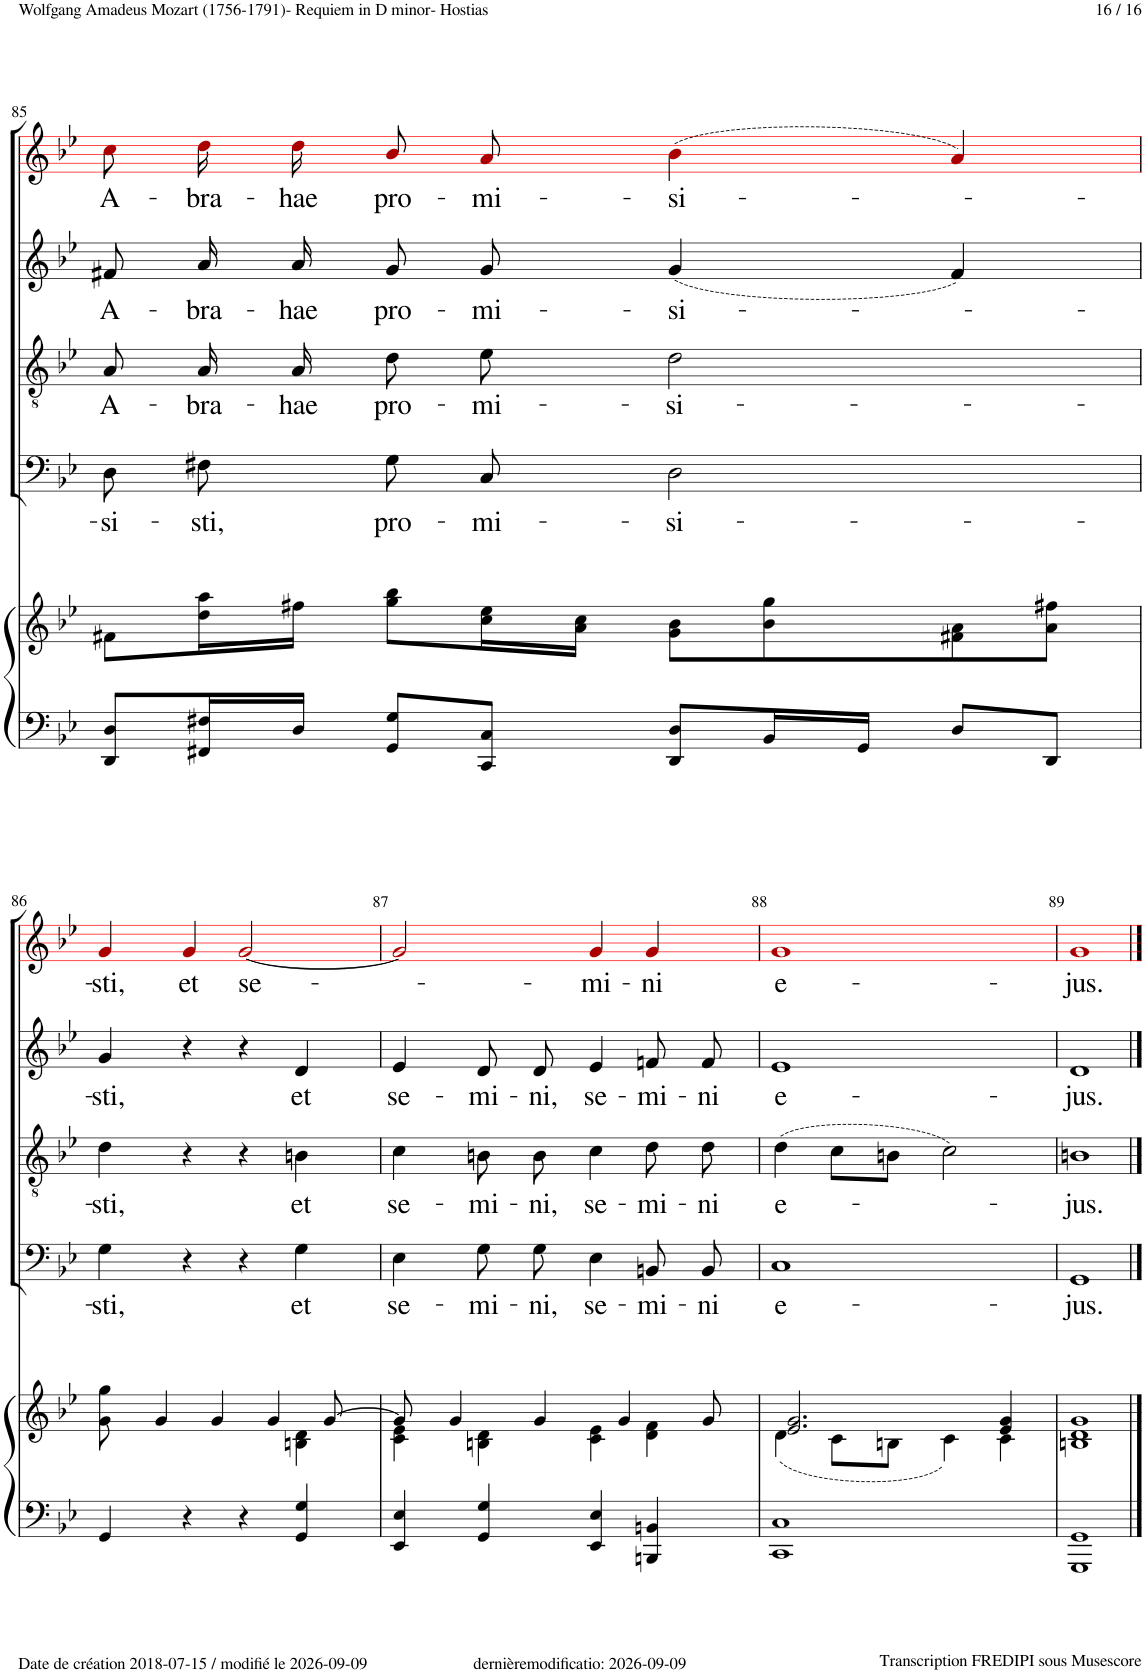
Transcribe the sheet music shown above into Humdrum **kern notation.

**kern	**kern	**kern	**text	**kern	**text	**kern	**text	**kern	**text
*part5	*part5	*part4	*part4	*part3	*part3	*part2	*part2	*part1	*part1
*staff6	*staff5	*staff4	*staff4	*staff3	*staff3	*staff2	*staff2	*staff1	*staff1
*I"Piano	*	*I"Bass	*	*I"Tenor	*	*I"Alto	*	*I"Soprano	*
*I'Pno	*	*	*	*	*	*	*	*	*
!!LO:PB:g=z
*clefF4	*clefG2	*clefF4	*	*clefGv2	*	*clefG2	*	*clefG2	*
*	*	*	*	*	*	*	*	*ITrd1c2	*
*k[b-e-]	*k[b-e-]	*k[b-e-]	*	*k[b-e-]	*	*k[b-e-]	*	*k[b-e-]	*
*M4/4	*M4/4	*M4/4	*	*M4/4	*	*M4/4	*	*M4/4	*
*met(c)	*met(c)	*met(c)	*	*met(c)	*	*met(c)	*	*met(c)	*
=85	=85	=85	=85	=85	=85	=85	=85	=85	=85
!	!	!	!LO:LY:b	!	!LO:LY:b	!	!LO:LY:b	!	!LO:LY:b
8DD/ 8D/L	8f#X\L	8D!\L	-si-	8A!/	A-	8f#X!/L	A-	8cc!i\L	A-
!	!	!	!LO:LY:b	!	!LO:LY:b	!	!LO:LY:b	!	!LO:LY:b
16FF#X/ 16F#X/L	16dd\ 16aa\L	8F#X'~!\J	-sti,	16A!/	-bra-	16a!/L	-bra-	16dd!i\L	-bra-
!	!	!	!	!	!LO:LY:b	!	!LO:LY:b	!	!LO:LY:b
16D/JJ	16ff#X\JJ	.	.	16A!/	-hae	16a!/JJ	-hae	16dd!i\JJ	-hae
!	!	!	!LO:LY:b	!	!LO:LY:b	!	!LO:LY:b	!	!LO:LY:b
8GG/ 8G/L	8gg\ 8bb-\L	8G!\L	pro-	8d!\	pro-	8g!/L	pro-	8b-!i/L	pro-
!	!	!	!LO:LY:b	!	!LO:LY:b	!	!LO:LY:b	!	!LO:LY:b
8CC/ 8C/J	16cc\ 16ee-\L	8C!\J	-mi-	8e-!\	-mi-	8g!/J	-mi-	8a!i/J	-mi-
.	16a\ 16cc\JJ	.	.	.	.	.	.	.	.
!	!	!	!LO:LY:b	!	!LO:LY:b	!	!LO:LY:b	!	!LO:LY:b
8DD/ 8D/L	8g\ 8b-\L	2D!\	-si-	2d!\	-si-	(4g!/	-si-	(4b-!i\	-si-
16BB-/L	8b-\ 8gg\	.	.	.	.	.	.	.	.
16GG/JJ	.	.	.	.	.	.	.	.	.
8D/L	8f#X\ 8a\	.	.	.	.	4f#!/)	.	4a!i/)	.
8DD/J	8a\ 8ff#X\J	.	.	.	.	.	.	.	.
!!LO:LB:g=z
=86	=86	=86	=86	=86	=86	=86	=86	=86	=86
*	*^	*	*	*	*	*	*	*	*
!	!	!	!	!LO:LY:b	!	!LO:LY:b	!	!LO:LY:b	!	!LO:LY:b
4GG/	8g\ 8gg\	2ryy	4G!\	-sti,	4d!\	-sti,	4g!/	-sti,	4g'~!i/	-sti,
.	4g/	.	.	.	.	.	.	.	.	.
!	!	!	!	!	!	!	!	!	!	!LO:LY:b
4r	.	.	4r	.	4r	.	4r	.	4g!i/	et
.	4g/	.	.	.	.	.	.	.	.	.
!	!	!	!	!	!	!	!	!	!	!LO:LY:b
4r	.	4ryy	4r	.	4r	.	4r	.	[2g!i/	se-
.	4g/	.	.	.	.	.	.	.	.	.
!	!	!	!	!LO:LY:b	!	!LO:LY:b	!	!LO:LY:b	!	!
4GG/ 4G/	.	4Bn\ 4d\	4G!\	et	4Bn!\	et	4d!/	et	.	.
.	[8g/	.	.	.	.	.	.	.	.	.
=87	=87	=87	=87	=87	=87	=87	=87	=87	=87	=87
!	!	!	!	!LO:LY:b	!	!LO:LY:b	!	!LO:LY:b	!	!
4EE-/ 4E-/	8g/]	4c\ 4e-\	4E-!\	se-	4c!\	se-	4e-!/	se-	2g!i/]	.
.	4g/	.	.	.	.	.	.	.	.	.
!	!	!	!	!LO:LY:b	!	!LO:LY:b	!	!LO:LY:b	!	!
4GG/ 4G/	.	4Bn\ 4d\	8G!\L	-mi-	8Bn!\	-mi-	8d!/L	-mi-	.	.
!	!	!	!	!LO:LY:b	!	!LO:LY:b	!	!LO:LY:b	!	!
.	4g/	.	8G!\J	-ni,	8B!\	-ni,	8d!/J	-ni,	.	.
!	!	!	!	!LO:LY:b	!	!LO:LY:b	!	!LO:LY:b	!	!LO:LY:b
4EE-/ 4E-/	.	4c\ 4e-\	4E-!\	se-	4c!\	se-	4e-!/	se-	4g!i/	-mi-
.	4g/	.	.	.	.	.	.	.	.	.
!	!	!	!	!LO:LY:b	!	!LO:LY:b	!	!LO:LY:b	!	!LO:LY:b
4BBBn/ 4BBn/	.	4d\ 4f\	8BBn!/L	-mi-	8d!\	-mi-	8fn!/L	-mi-	4g!i/	-ni
!	!	!	!	!LO:LY:b	!	!LO:LY:b	!	!LO:LY:b	!	!
.	8g/	.	8BB!/J	-ni	8d!\	-ni	8f!/J	-ni	.	.
=88	=88	=88	=88	=88	=88	=88	=88	=88	=88	=88
!	!	!	!	!LO:LY:b	!	!LO:LY:b	!	!LO:LY:b	!	!LO:LY:b
1CC 1C	2.e-/ 2.g/	(4d\	1C!	e-	(4d!\	e-	1e-!	e-	1g!i	e-
.	.	8c\L	.	.	8c!\L	.	.	.	.	.
.	.	8Bn\J	.	.	8Bn!\J	.	.	.	.	.
.	.	4c\)	.	.	2c!\)	.	.	.	.	.
.	4e-/ 4g/	4c\	.	.	.	.	.	.	.	.
=89	=89	=89	=89	=89	=89	=89	=89	=89	=89	=89
!	!	!	!	!LO:LY:b	!	!LO:LY:b	!	!LO:LY:b	!	!LO:LY:b
*	*v	*v	*	*	*	*	*	*	*	*
1GGG;< 1GG;<	1Bn;< 1d;< 1g;<	1GG;<!	-jus.	1Bn;<!	-jus.	1d;<!	-jus.	1g;<!i	-jus.
==	==	==	==	==	==	==	==	==	==
*-	*-	*-	*-	*-	*-	*-	*-	*-	*-
